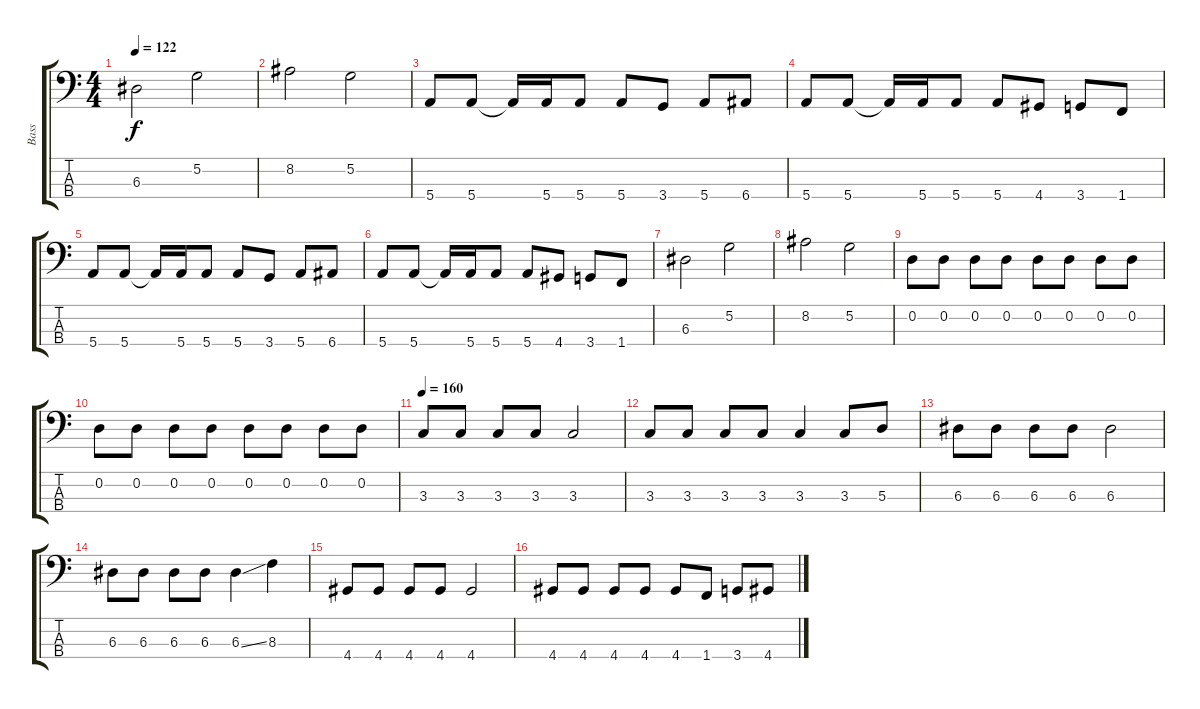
\track ("Bass" "Bass") {instrument electricbassfinger}
\staff {score tabs}
\tuning (G2 D2 A1 E1) {hide}
\ts (4 4)
\tempo 122
\clef f4
\ks c
6.3.2{dy f} 5.2.2 |
8.2.2 5.2.2 |
5.4.8 5.4.8 5.4{t}.16 5.4.16 5.4.8 5.4.8 3.4.8 5.4.8 6.4.8 |
5.4.8 5.4.8 5.4{t}.16 5.4.16 5.4.8 5.4.8 4.4.8 3.4.8 1.4.8 |
5.4.8 5.4.8 5.4{t}.16 5.4.16 5.4.8 5.4.8 3.4.8 5.4.8 6.4.8 |
5.4.8 5.4.8 5.4{t}.16 5.4.16 5.4.8 5.4.8 4.4.8 3.4.8 1.4.8 |
6.3.2 5.2.2 |
8.2.2 5.2.2 |
0.2.8 0.2.8 0.2.8 0.2.8 0.2.8 0.2.8 0.2.8 0.2.8 |
0.2.8 0.2.8 0.2.8 0.2.8 0.2.8 0.2.8 0.2.8 0.2.8 |
\tempo 160
3.3.8 3.3.8 3.3.8 3.3.8 3.3.2 |
3.3.8 3.3.8 3.3.8 3.3.8 3.3.4 3.3.8 5.3.8 |
6.3.8 6.3.8 6.3.8 6.3.8 6.3.2 |
6.3.8 6.3.8 6.3.8 6.3.8 6.3{ss}.4 8.3.4 |
4.4.8 4.4.8 4.4.8 4.4.8 4.4.2 |
4.4.8 4.4.8 4.4.8 4.4.8 4.4.8 1.4.8 3.4.8 4.4.8
